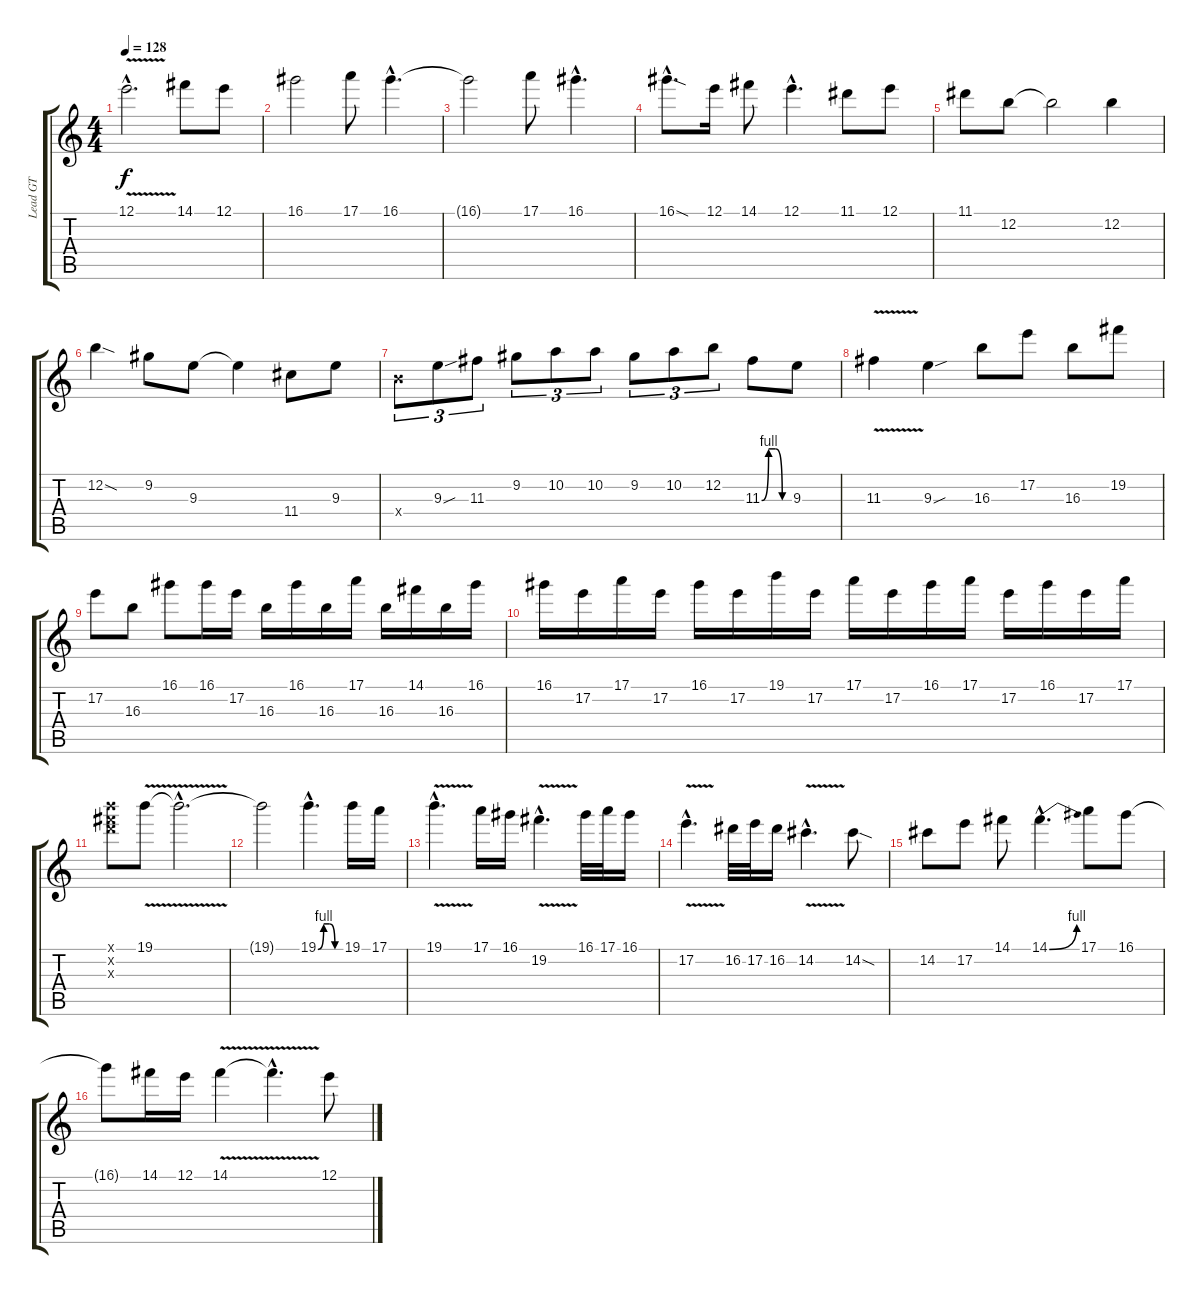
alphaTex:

\track ("Lead GT" "Lead GT") {instrument distortionguitar}
\staff {score tabs}
\tuning (E4 B3 G3 D3 A2 E2) {hide}
\ts (4 4)
\tempo 128
\clef g2
\ks c
12.1{v hac}.2{d dy f instrument distortionguitar} 14.1.8 12.1.8 |
16.1.2 17.1.8 16.1{hac}.4{d} |
16.1{t}.2 17.1.8 16.1{hac}.4{d} |
16.1{sod hac}.8{d} 12.1.16 14.1.8 12.1{hac}.4{d} 11.1.8 12.1.8 |
11.1.8 12.2.8 12.2{t}.2 12.2.4 |
12.2{sod}.4 9.2.8 9.3.8 9.3{t}.4 11.4.8 9.3.8 |
9.4{x}.8{tu (3 2)} 9.3{sou}.8{tu (3 2)} 11.3.8{tu (3 2)} 9.2.8{tu (3 2)} 10.2.8{tu (3 2)} 10.2.8{tu (3 2)} 9.2.8{tu (3 2)} 10.2.8{tu (3 2)} 12.2.8{tu (3 2)} 11.3{be (custom 0 0 15 4 30 4 45 0 60 0)}.8 9.3.8 |
11.3{v}.4 9.3{sou}.4 16.3.8 17.2.8 16.3.8 19.2.8 |
17.2.8 16.3.8 16.1.8 16.1.16 17.2.16 16.3.16 16.1.16 16.3.16 17.1.16 16.3.16 14.1.16 16.3.16 16.1.16 |
16.1.16 17.2.16 17.1.16 17.2.16 16.1.16 17.2.16 19.1.16 17.2.16 17.1.16 17.2.16 16.1.16 17.1.16 17.2.16 16.1.16 17.2.16 17.1.16 |
(19.1{x} 19.2{x} 19.3{x}).8 19.1{v}.8 19.1{hac t}.2{d} |
19.1{t}.2 19.1{be (custom 0 0 15 4 30 4 45 0 60 0) hac}.4{d} 19.1.16 17.1.16 |
19.1{v hac}.4{d} 17.1.16 16.1.16 19.2{v hac}.4{d} 16.1.32 17.1.32 16.1.16 |
17.2{v hac}.4{d} 16.2.32 17.2.32 16.2.16 14.2{v hac}.4{d} 14.2{sod}.8 |
14.2.8 17.2.8 14.1.8 14.1{be (bend 0 0 60 4) hac}.4{d} 17.1.8 16.1.8 |
16.1{t}.8 14.1.16 12.1.16 14.1{v}.4 14.1{hac t}.4{d} 12.1.8
